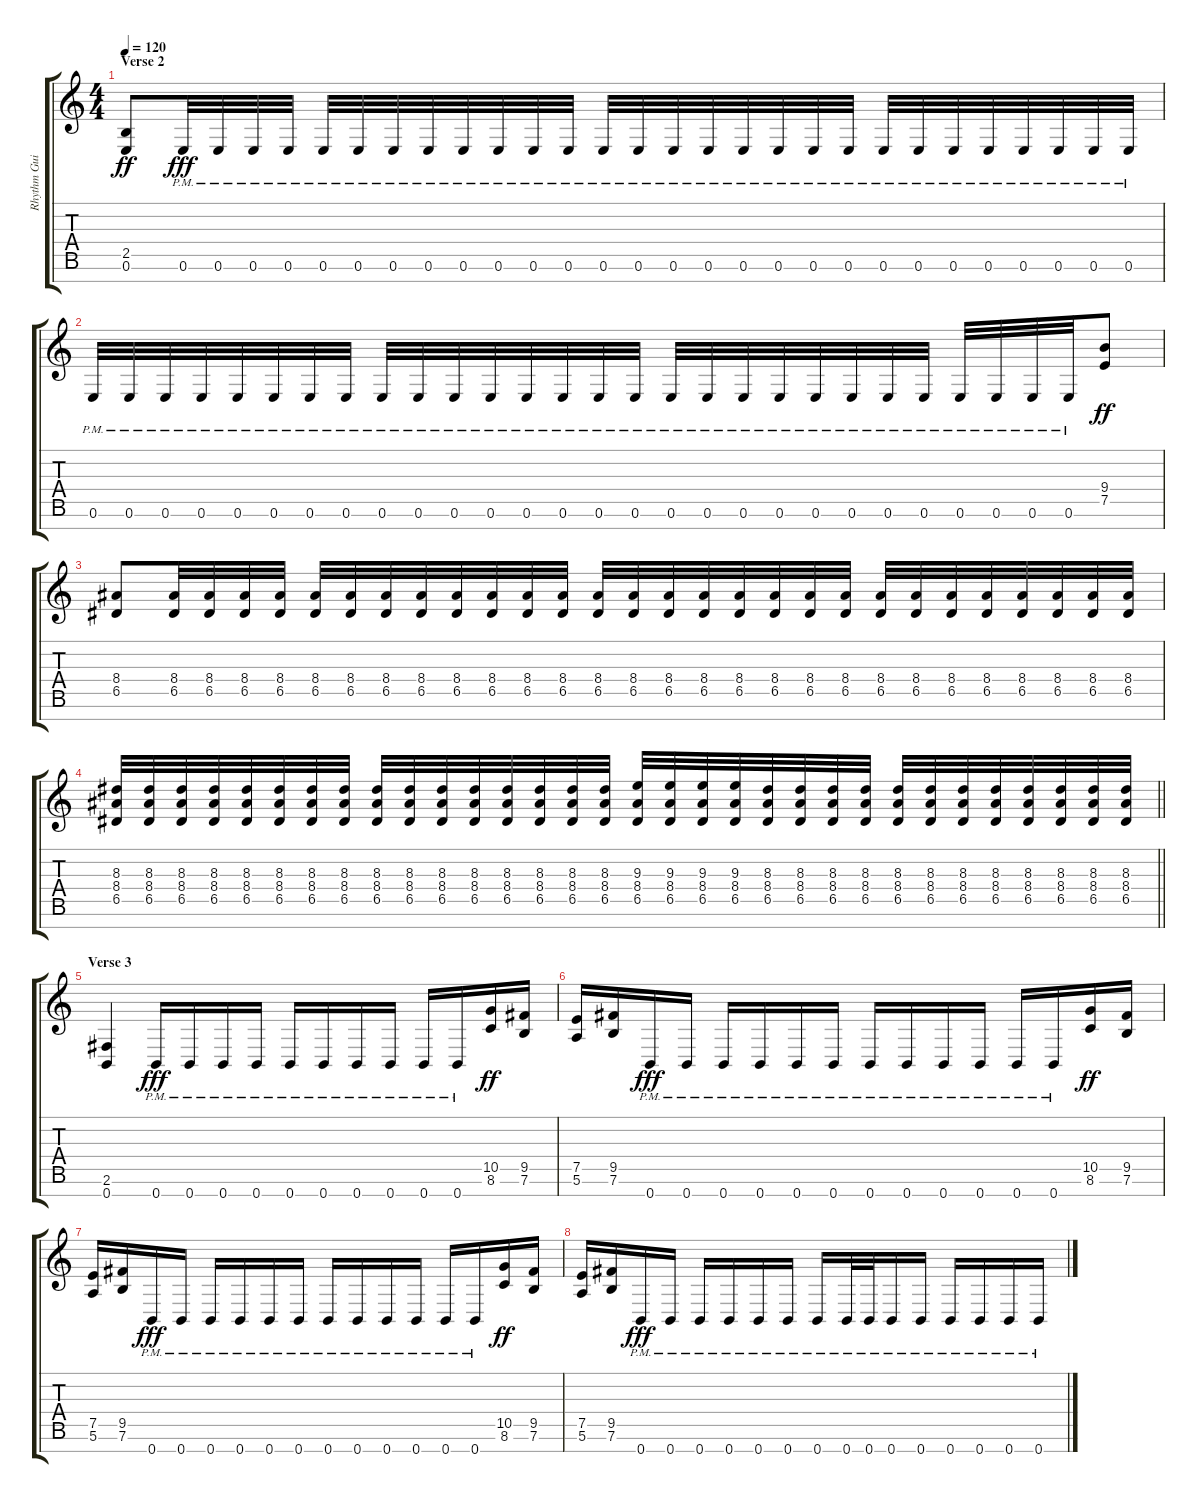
\track ("Rhythm Guitar 2" "Rhythm Gui") {instrument overdrivenguitar}
\staff {score tabs}
\tuning (E4 B3 G3 D3 A2 E2 B1) {hide}
\ts (4 4)
\section ("" "Verse 2")
\tempo 120
\clef g2
\ks c
(2.5 0.6).8{dy ff} 0.6{pm}.32{dy fff} 0.6{pm}.32 0.6{pm}.32 0.6{pm}.32 0.6{pm}.32 0.6{pm}.32 0.6{pm}.32 0.6{pm}.32 0.6{pm}.32 0.6{pm}.32 0.6{pm}.32 0.6{pm}.32 0.6{pm}.32 0.6{pm}.32 0.6{pm}.32 0.6{pm}.32 0.6{pm}.32 0.6{pm}.32 0.6{pm}.32 0.6{pm}.32 0.6{pm}.32 0.6{pm}.32 0.6{pm}.32 0.6{pm}.32 0.6{pm}.32 0.6{pm}.32 0.6{pm}.32 0.6{pm}.32 |
0.6{pm}.32 0.6{pm}.32 0.6{pm}.32 0.6{pm}.32 0.6{pm}.32 0.6{pm}.32 0.6{pm}.32 0.6{pm}.32 0.6{pm}.32 0.6{pm}.32 0.6{pm}.32 0.6{pm}.32 0.6{pm}.32 0.6{pm}.32 0.6{pm}.32 0.6{pm}.32 0.6{pm}.32 0.6{pm}.32 0.6{pm}.32 0.6{pm}.32 0.6{pm}.32 0.6{pm}.32 0.6{pm}.32 0.6{pm}.32 0.6{pm}.32 0.6{pm}.32 0.6{pm}.32 0.6{pm}.32 (9.4 7.5).8{dy ff} |
(8.4 6.5).8 (8.4 6.5).32 (8.4 6.5).32 (8.4 6.5).32 (8.4 6.5).32 (8.4 6.5).32 (8.4 6.5).32 (8.4 6.5).32 (8.4 6.5).32 (8.4 6.5).32 (8.4 6.5).32 (8.4 6.5).32 (8.4 6.5).32 (8.4 6.5).32 (8.4 6.5).32 (8.4 6.5).32 (8.4 6.5).32 (8.4 6.5).32 (8.4 6.5).32 (8.4 6.5).32 (8.4 6.5).32 (8.4 6.5).32 (8.4 6.5).32 (8.4 6.5).32 (8.4 6.5).32 (8.4 6.5).32 (8.4 6.5).32 (8.4 6.5).32 (8.4 6.5).32 |
\barLineRight lightlight
(8.3 8.4 6.5).32 (8.3 8.4 6.5).32 (8.3 8.4 6.5).32 (8.3 8.4 6.5).32 (8.3 8.4 6.5).32 (8.3 8.4 6.5).32 (8.3 8.4 6.5).32 (8.3 8.4 6.5).32 (8.3 8.4 6.5).32 (8.3 8.4 6.5).32 (8.3 8.4 6.5).32 (8.3 8.4 6.5).32 (8.3 8.4 6.5).32 (8.3 8.4 6.5).32 (8.3 8.4 6.5).32 (8.3 8.4 6.5).32 (9.3 8.4 6.5).32 (9.3 8.4 6.5).32 (9.3 8.4 6.5).32 (9.3 8.4 6.5).32 (8.3 8.4 6.5).32 (8.3 8.4 6.5).32 (8.3 8.4 6.5).32 (8.3 8.4 6.5).32 (8.3 8.4 6.5).32 (8.3 8.4 6.5).32 (8.3 8.4 6.5).32 (8.3 8.4 6.5).32 (8.3 8.4 6.5).32 (8.3 8.4 6.5).32 (8.3 8.4 6.5).32 (8.3 8.4 6.5).32 |
\section ("" "Verse 3")
(2.6 0.7).4 0.7{pm}.16{dy fff} 0.7{pm}.16 0.7{pm}.16 0.7{pm}.16 0.7{pm}.16 0.7{pm}.16 0.7{pm}.16 0.7{pm}.16 0.7{pm}.16 0.7{pm}.16 (10.5 8.6).16{dy ff} (9.5 7.6).16 |
(7.5 5.6).16 (9.5 7.6).16 0.7{pm}.16{dy fff} 0.7{pm}.16 0.7{pm}.16 0.7{pm}.16 0.7{pm}.16 0.7{pm}.16 0.7{pm}.16 0.7{pm}.16 0.7{pm}.16 0.7{pm}.16 0.7{pm}.16 0.7{pm}.16 (10.5 8.6).16{dy ff} (9.5 7.6).16 |
(7.5 5.6).16 (9.5 7.6).16 0.7{pm}.16{dy fff} 0.7{pm}.16 0.7{pm}.16 0.7{pm}.16 0.7{pm}.16 0.7{pm}.16 0.7{pm}.16 0.7{pm}.16 0.7{pm}.16 0.7{pm}.16 0.7{pm}.16 0.7{pm}.16 (10.5 8.6).16{dy ff} (9.5 7.6).16 |
(7.5 5.6).16 (9.5 7.6).16 0.7{pm}.16{dy fff} 0.7{pm}.16 0.7{pm}.16 0.7{pm}.16 0.7{pm}.16 0.7{pm}.16 0.7{pm}.16 0.7{pm}.32 0.7{pm}.32 0.7{pm}.16 0.7{pm}.16 0.7{pm}.16 0.7{pm}.16 0.7{pm}.16 0.7{pm}.16
